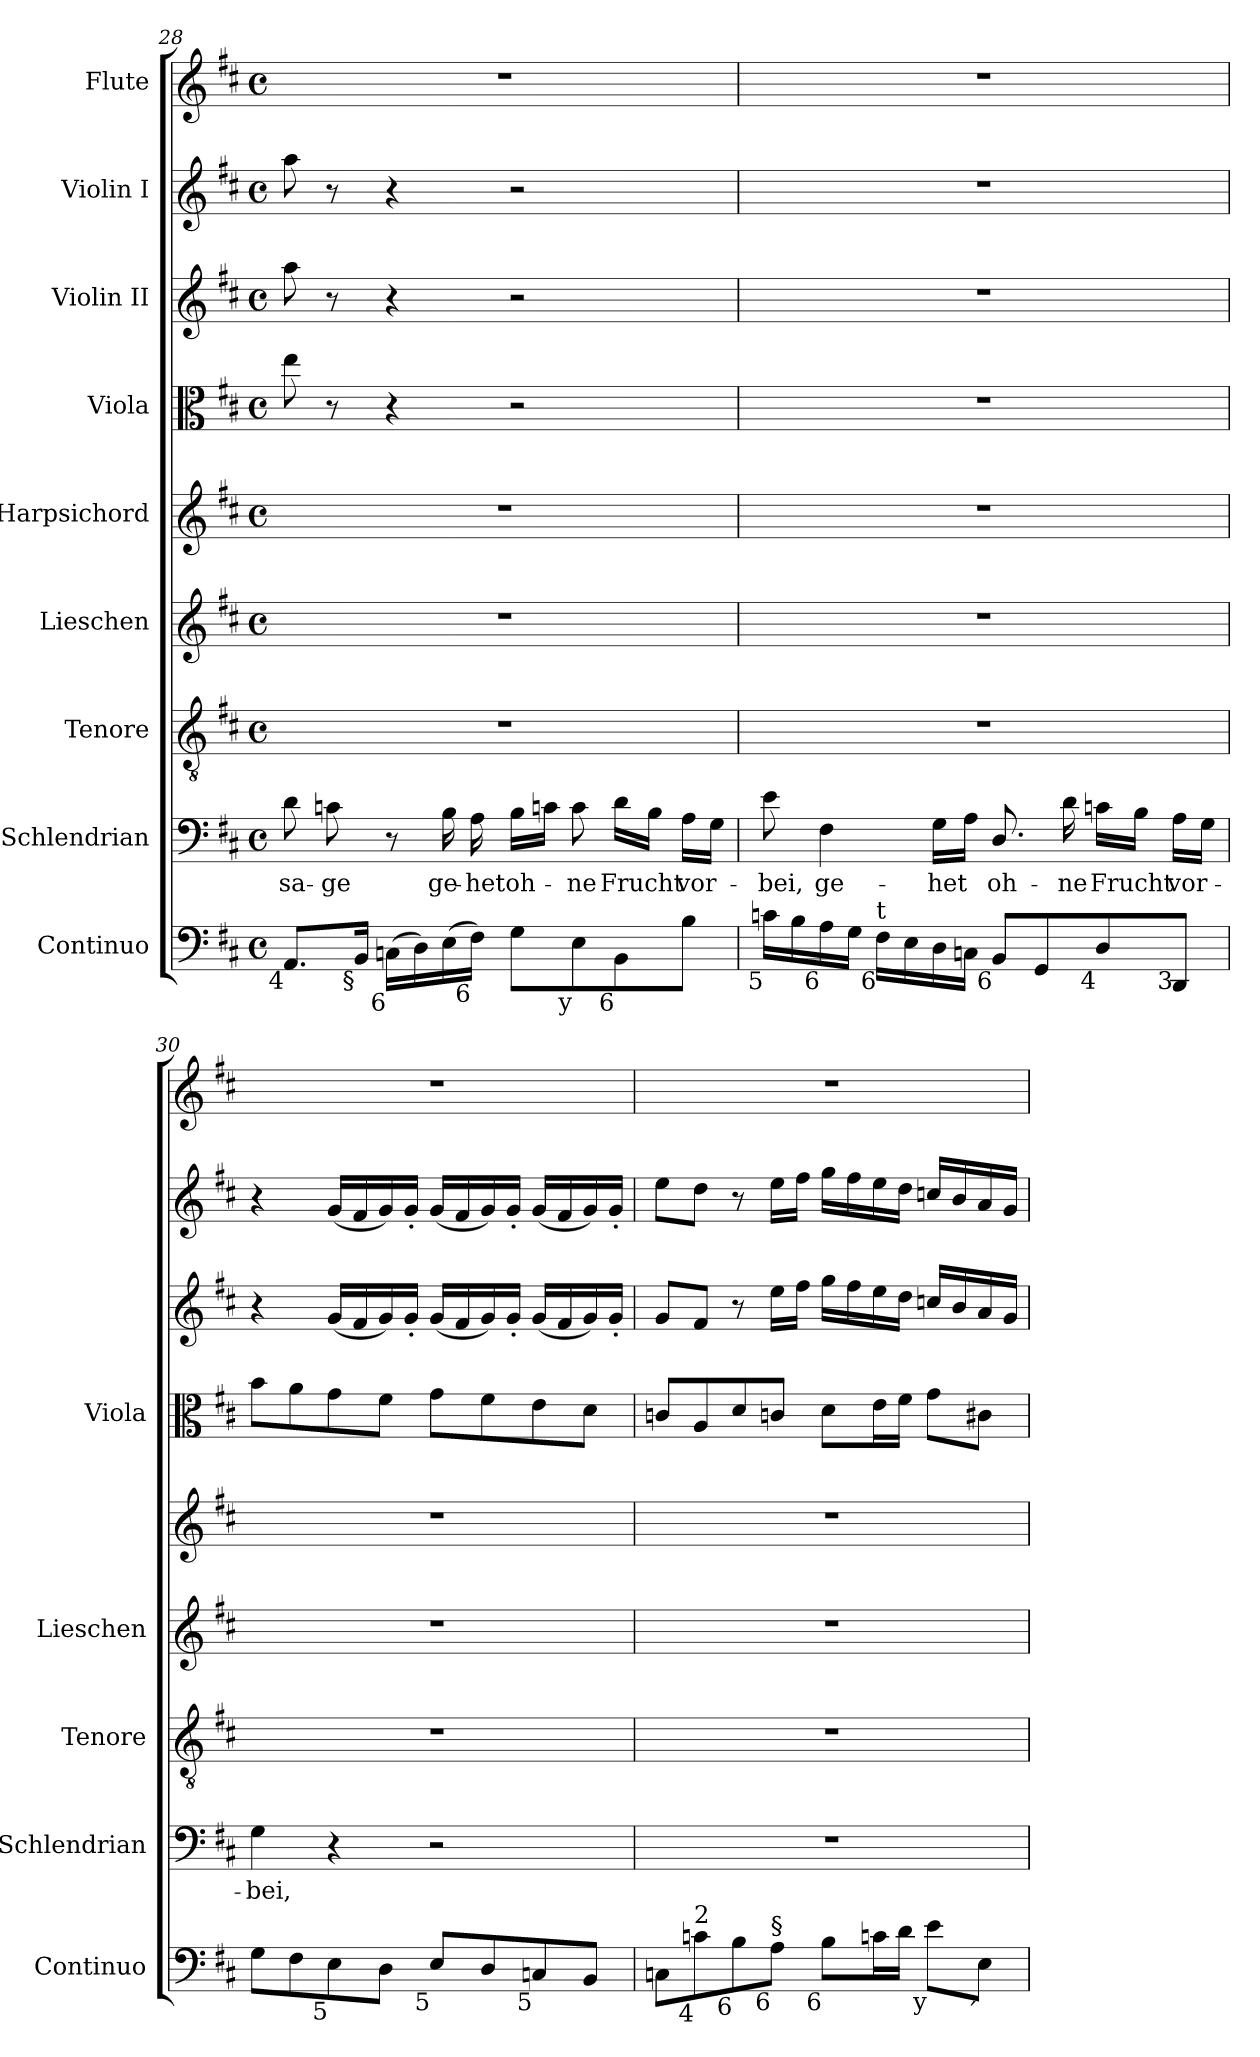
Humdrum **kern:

**kern	**kern	**text	**kern	**kern	**kern	**kern	**kern	**kern	**kern
*part9	*part8	*part8	*part7	*part6	*part5	*part4	*part3	*part2	*part1
*staff9	*staff8	*staff8	*staff7	*staff6	*staff5	*staff4	*staff3	*staff2	*staff1
*I"Continuo	*I"Schlendrian	*	*I"Tenore	*I"Lieschen	*I"Harpsichord	*I"Viola	*I"Violin II	*I"Violin I	*I"Flute
*I'Continuo	*I'Schlendrian	*	*I'Tenore	*I'Lieschen	*	*I'Viola	*	*	*
*clefF4	*clefF4	*	*clefGv2	*clefG2	*clefG2	*clefC3	*clefG2	*clefG2	*clefG2
*	*	*	*ITrd7c12	*	*	*	*	*	*
*k[f#c#]	*k[f#c#]	*	*k[f#c#]	*k[f#c#]	*k[f#c#]	*k[f#c#]	*k[f#c#]	*k[f#c#]	*k[f#c#]
*D:	*D:	*	*D:	*D:	*D:	*D:	*D:	*D:	*D:
*M4/4	*M4/4	*	*M4/4	*M4/4	*M4/4	*M4/4	*M4/4	*M4/4	*M4/4
*met(c)	*met(c)	*	*met(c)	*met(c)	*met(c)	*met(c)	*met(c)	*met(c)	*met(c)
=28	=28	=28	=28	=28	=28	=28	=28	=28	=28
!LO:TX:b:rj:t=4	!	!	!	!	!	!	!	!	!
!	!	!LO:LY:b:color=#000000	!	!	!	!	!	!	!
8.AAi/L	8di\	sa-	1r	1r	1r	8eei\	8aai\	8aai\	1r
!	!	!LO:LY:b:color=#000000	!	!	!	!	!	!	!
.	8cni\	-ge	.	.	.	8r	8r	8r	.
!LO:TX:b:rj:t=§	!	!	!	!	!	!	!	!	!
16BBi/Jk	.	.	.	.	.	.	.	.	.
!LO:TX:b:rj:t=6	!	!	!	!	!	!	!	!	!
(16Cni\LL	8r	.	.	.	.	4r	4r	4r	.
16Di\)	.	.	.	.	.	.	.	.	.
!	!	!LO:LY:b:color=#000000	!	!	!	!	!	!	!
(16Ei\	16Bi\	ge-	.	.	.	.	.	.	.
!LO:TX:b:rj:t=6	!	!	!	!	!	!	!	!	!
!	!	!LO:LY:b:color=#000000	!	!	!	!	!	!	!
16F#i\JJ)	16Ai\	-het	.	.	.	.	.	.	.
!	!	!LO:LY:b:color=#000000	!	!	!	!	!	!	!
8Gi\L	16Bi\LL	oh-	.	.	.	2r	2r	2r	.
.	16cni\JJ	.	.	.	.	.	.	.	.
!LO:TX:b:rj:t=y	!	!	!	!	!	!	!	!	!
!	!	!LO:LY:b:color=#000000	!	!	!	!	!	!	!
8Ei\	8ci\	-ne	.	.	.	.	.	.	.
!LO:TX:b:rj:t=6	!	!	!	!	!	!	!	!	!
!	!	!LO:LY:b:color=#000000	!	!	!	!	!	!	!
8BBi\	16di\LL	Frucht	.	.	.	.	.	.	.
.	16Bi\JJ	.	.	.	.	.	.	.	.
!	!	!LO:LY:b:color=#000000	!	!	!	!	!	!	!
8Bi\J	16Ai\LL	vor-	.	.	.	.	.	.	.
.	16Gi\JJ	.	.	.	.	.	.	.	.
!!LO:LB:g=z
=29	=29	=29	=29	=29	=29	=29	=29	=29	=29
!LO:TX:b:rj:t=5	!	!	!	!	!	!	!	!	!
!	!	!LO:LY:b:color=#000000	!	!	!	!	!	!	!
16cni\LL	8ei\	-bei,	1r	1r	1r	1r	1r	1r	1r
16Bi\	.	.	.	.	.	.	.	.	.
!LO:TX:b:rj:t=6	!	!	!	!	!	!	!	!	!
!	!	!LO:LY:b:color=#000000	!	!	!	!	!	!	!
16Ai\	4F#i\	ge-	.	.	.	.	.	.	.
16Gi\JJ	.	.	.	.	.	.	.	.	.
!LO:TX:b:rj:t=6	!	!	!	!	!	!	!	!	!
!LO:TX:t=t	!	!	!	!	!	!	!	!	!
16F#i\LL	.	.	.	.	.	.	.	.	.
16Ei\	.	.	.	.	.	.	.	.	.
!	!	!LO:LY:b:color=#000000	!	!	!	!	!	!	!
16Di\	16Gi\LL	-het	.	.	.	.	.	.	.
16Cni\JJ	16Ai\JJ	.	.	.	.	.	.	.	.
!LO:TX:b:rj:t=6	!	!	!	!	!	!	!	!	!
!	!	!LO:LY:b:color=#000000	!	!	!	!	!	!	!
8BBi/L	8.Di/	oh-	.	.	.	.	.	.	.
8GGi/	.	.	.	.	.	.	.	.	.
!	!	!LO:LY:b:color=#000000	!	!	!	!	!	!	!
.	16di\	-ne	.	.	.	.	.	.	.
!LO:TX:b:rj:t=4	!	!	!	!	!	!	!	!	!
!	!	!LO:LY:b:color=#000000	!	!	!	!	!	!	!
8Di/	16cni\LL	Frucht	.	.	.	.	.	.	.
.	16Bi\JJ	.	.	.	.	.	.	.	.
!LO:TX:b:rj:t=3	!	!	!	!	!	!	!	!	!
!	!	!LO:LY:b:color=#000000	!	!	!	!	!	!	!
8DDi/J	16Ai\LL	vor-	.	.	.	.	.	.	.
.	16Gi\JJ	.	.	.	.	.	.	.	.
=30	=30	=30	=30	=30	=30	=30	=30	=30	=30
!	!	!LO:LY:b:color=#000000	!	!	!	!	!	!	!
8Gi\L	4Gi\	-bei,	1r	1r	1r	8bi\L	4r	4r	1r
8F#i\	.	.	.	.	.	8ai\	.	.	.
!LO:TX:b:rj:t=5	!	!	!	!	!	!	!	!	!
8Ei\	4r	.	.	.	.	8gi\	(16gi/LL	(16gi/LL	.
.	.	.	.	.	.	.	16f#i/	16f#i/	.
8Di\J	.	.	.	.	.	8f#i\J	16gi/)	16gi/)	.
.	.	.	.	.	.	.	16g'i/JJ	16g'i/JJ	.
!LO:TX:b:rj:t=5	!	!	!	!	!	!	!	!	!
8Ei/L	2r	.	.	.	.	8gi\L	(16gi/LL	(16gi/LL	.
.	.	.	.	.	.	.	16f#i/	16f#i/	.
8Di/	.	.	.	.	.	8f#i\	16gi/)	16gi/)	.
.	.	.	.	.	.	.	16g'i/JJ	16g'i/JJ	.
!LO:TX:b:rj:t=5	!	!	!	!	!	!	!	!	!
8Cni/	.	.	.	.	.	8ei\	(16gi/LL	(16gi/LL	.
.	.	.	.	.	.	.	16f#i/	16f#i/	.
8BBi/J	.	.	.	.	.	8di\J	16gi/)	16gi/)	.
.	.	.	.	.	.	.	16g'i/JJ	16g'i/JJ	.
=31	=31	=31	=31	=31	=31	=31	=31	=31	=31
8Cni\L	1r	.	1r	1r	1r	8cni/L	8gi/L	8eei\L	1r
!LO:TX:b:rj:t=4	!	!	!	!	!	!	!	!	!
!LO:TX:t=2	!	!	!	!	!	!	!	!	!
8cni\	.	.	.	.	.	8Ai/	8f#i/J	8ddi\J	.
!LO:TX:b:rj:t=6	!	!	!	!	!	!	!	!	!
8Bi\	.	.	.	.	.	8di/	8r	8r	.
!LO:TX:b:rj:t=6	!	!	!	!	!	!	!	!	!
!LO:TX:t=§	!	!	!	!	!	!	!	!	!
8Ai\J	.	.	.	.	.	8cni/J	16eei\LL	16eei\LL	.
.	.	.	.	.	.	.	16ff#i\JJ	16ff#i\JJ	.
!LO:TX:b:rj:t=6	!	!	!	!	!	!	!	!	!
8Bi\L	.	.	.	.	.	8di\L	16ggi\LL	16ggi\LL	.
.	.	.	.	.	.	.	16ff#i\	16ff#i\	.
16cni\L	.	.	.	.	.	16ei\L	16eei\	16eei\	.
16di\JJ	.	.	.	.	.	16f#i\JJ	16ddi\JJ	16ddi\JJ	.
!LO:TX:b:rj:t=y	!	!	!	!	!	!	!	!	!
8ei\L	.	.	.	.	.	8gi\L	16ccni/LL	16ccni/LL	.
.	.	.	.	.	.	.	16bi/	16bi/	.
!LO:TX:b:rj:t=´	!	!	!	!	!	!	!	!	!
8Ei\J	.	.	.	.	.	8c#Xi\J	16ai/	16ai/	.
.	.	.	.	.	.	.	16gi/JJ	16gi/JJ	.
=	=	=	=	=	=	=	=	=	=
*-	*-	*-	*-	*-	*-	*-	*-	*-	*-
